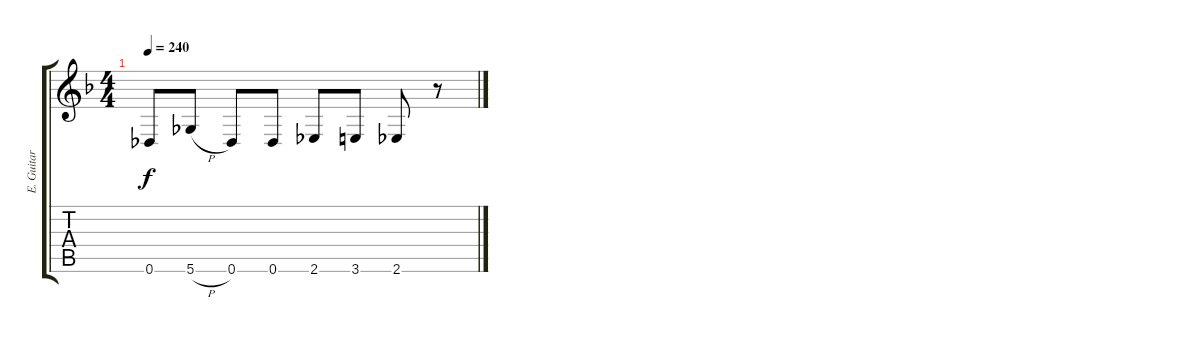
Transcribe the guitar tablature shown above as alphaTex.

\track ("E. Guitar III" "E. Guitar ") {instrument distortionguitar}
\staff {score tabs}
\tuning (Eb4 Bb3 Gb3 Db3 Ab2 Db2) {hide}
\ts (4 4)
\tempo 240
\clef g2
\ks f
0.6.8{dy f} 5.6{h}.8 0.6.8 0.6.8 2.6.8 3.6.8 2.6.8 r.8
